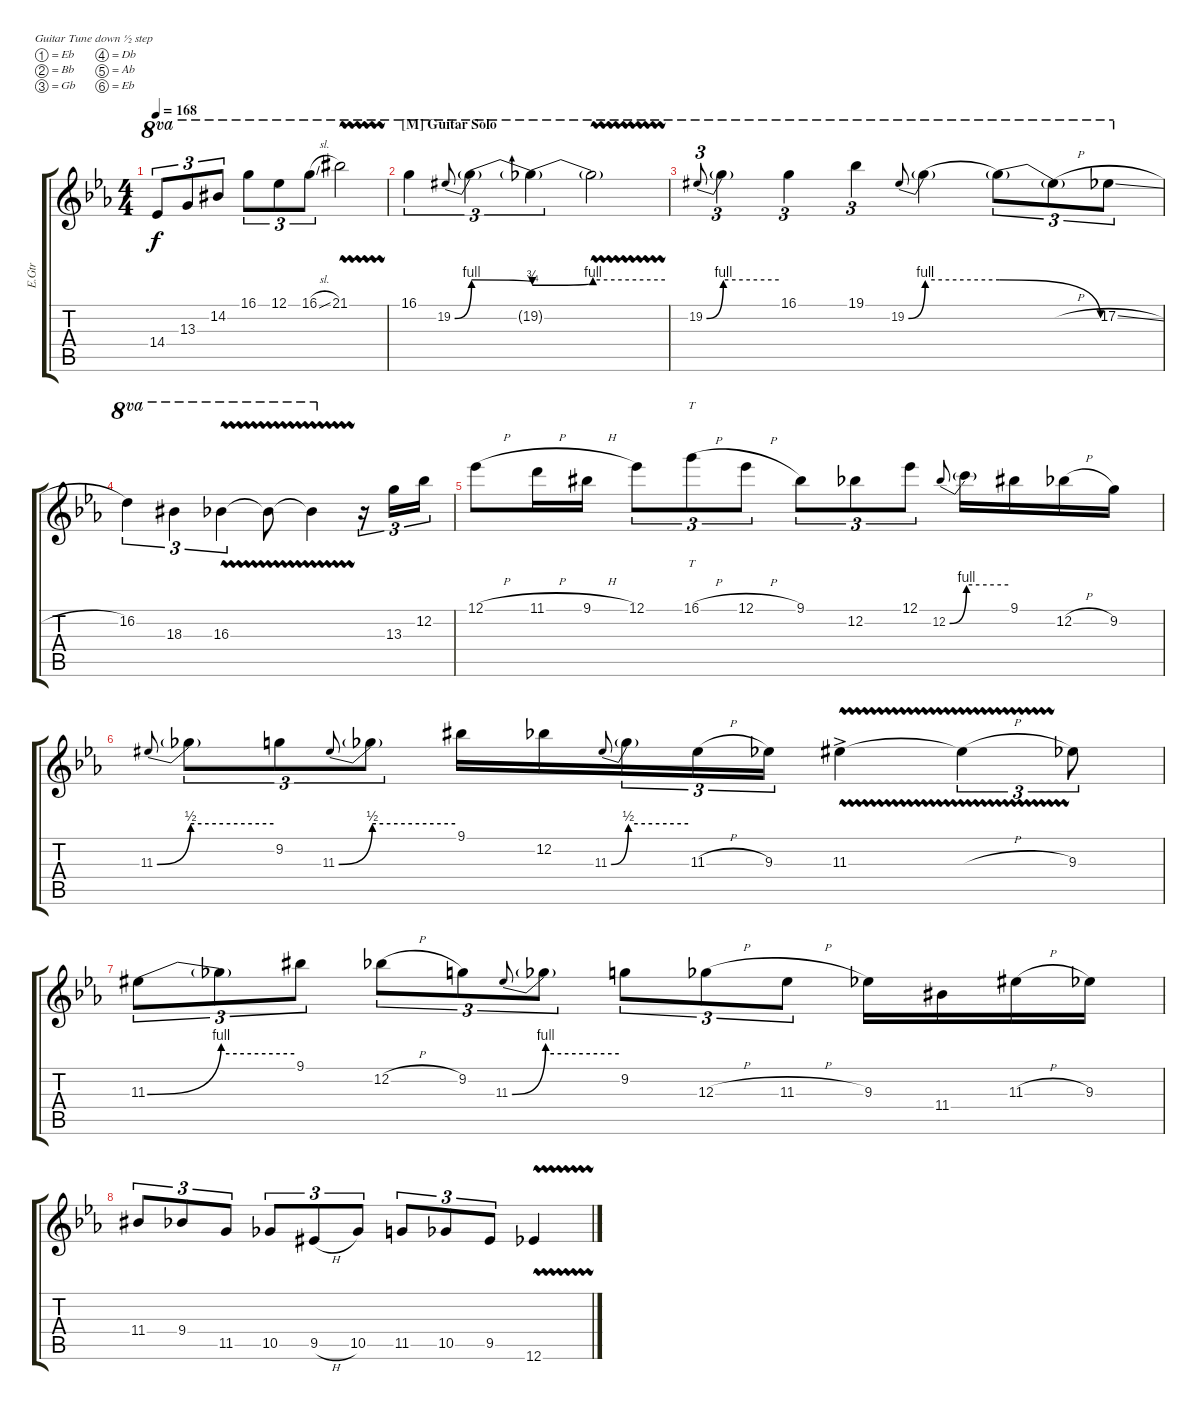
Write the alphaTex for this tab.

\defaultSystemsLayout 4
\bracketExtendMode groupsimilarinstruments
\otherSystemsTrackNameOrientation horizontal
\track ("E.Guitar I" "E.Gtr") {instrument distortionguitar}
\staff {score tabs}
\tuning (Eb4 Bb3 Gb3 Db3 Ab2 Eb2)
\ts (4 4)
\tempo 168
\clef g2
\ks eb
14.4{acc forcenatural}.8{tu (3 2) ot 8va dy f beam Up} 13.3{acc #}.8{tu (3 2) ot 8va beam Up} 14.2{acc #}.8{tu (3 2) ot 8va beam Up} 16.1{acc #}.8{tu (3 2) ot 8va beam Down} 12.1{acc forcenatural}.8{tu (3 2) ot 8va beam Down} 16.1{sl acc #}.8{tu (3 2) ot 8va beam Down} 21.1{vw acc #}.2{ot 8va beam Down} |
\section ("M" "Guitar Solo")
16.1{acc #}.4{tu (3 2) ot 8va beam Down} 19.2{be (bend 0 0 15 4) acc #}.8{tu (3 2) ot 8va gr onbeat beam Up} 19.2{be (release 0 4 15 3) t}.4{tu (3 2) ot 8va beam Down} 19.2{be (bend 0 3 15 4) t}.4{tu (3 2) ot 8va beam Down} 19.2{be (hold 0 4 60 4) vw t}.2{ot 8va beam Down} |
19.2{be (bend 0 0 15 4) acc #}.8{tu (3 2) ot 8va gr onbeat beam Up} 19.2{be (hold 0 4 60 4) t}.4{tu (3 2) ot 8va beam Down} 16.1{acc #}.4{tu (3 2) ot 8va beam Down} 19.1{acc forcenatural}.4{tu (3 2) ot 8va beam Down} 19.2{be (bend 0 0 15 4) acc #}.8{ot 8va gr onbeat beam Up} 19.2{be (hold 0 4 60 4) t}.4{ot 8va beam Down} 19.2{be (release 0 4 6 0) t}.8{tu (3 2) ot 8va beam Down} 19.2{h t acc #}.8{tu (3 2) ot 8va beam Down} 17.2{sl acc forcenatural}.8{tu (3 2) ot 8va beam Down} |
16.2{acc #}.4{tu (3 2) ot 8va beam Down} 18.3{acc #}.4{tu (3 2) ot 8va beam Down} 16.3{vw acc forcenatural}.4{tu (3 2) ot 8va beam Down} 16.3{vw t acc forcenatural}.8{ot 8va beam Down} 16.3{vw t acc forcenatural}.4{ot 8va beam Down} r.16{tu (3 2) beam Down} 13.3{acc #}.16{tu (3 2) beam Down} 12.2{acc forcenatural}.16{tu (3 2) beam Down} |
12.1{h acc forcenatural}.8{beam Down} 11.1{h acc #}.16{beam Down} 9.1{h acc #}.16{beam Down} 12.1{acc forcenatural}.8{tu (3 2) beam Down} 16.1{h acc #}.8{tt tu (3 2) beam Down} 12.1{h acc forcenatural}.8{tu (3 2) beam Down} 9.1{acc #}.8{tu (3 2) beam Down} 12.2{acc forcenatural}.8{tu (3 2) beam Down} 12.1{acc forcenatural}.8{tu (3 2) beam Down} 12.2{be (bend 0 0 15 4) acc forcenatural}.8{gr onbeat beam Up} 12.2{be (hold 0 4 60 4) t}.16{beam Down} 9.1{acc #}.16{beam Down} 12.2{h acc forcenatural}.16{beam Down} 9.2{acc #}.16{beam Down} |
11.3{be (bend 0 0 15 2) acc #}.8{gr onbeat beam Up} 11.3{be (hold 0 2 60 2) t}.8{tu (3 2) beam Down} 9.2{acc #}.8{tu (3 2) beam Down} 11.3{be (bend 0 0 15 2) acc #}.8{gr onbeat beam Up} 11.3{be (hold 0 2 60 2) t}.8{tu (3 2) beam Down} 9.1{acc #}.16{beam Down} 12.2{acc forcenatural}.16{beam Down beam merge} 11.3{be (bend 0 0 15 2) acc #}.8{gr onbeat beam Up beam merge} 11.3{be (hold 0 2 60 2) t}.16{tu (3 2) beam Down} 11.3{h acc #}.16{tu (3 2) beam Down} 9.3{acc forcenatural}.16{tu (3 2) beam Down} 11.3{vw ac acc #}.4{beam Down} 11.3{vw h t acc #}.4{tu (3 2) beam Down} 9.3{acc forcenatural}.8{tu (3 2) beam Down} |
11.3{be (bend 0 0 15 4) acc #}.8{tu (3 2) beam Down} 11.3{be (hold 0 2 60 2) t}.8{tu (3 2) beam Down} 9.1{acc #}.8{tu (3 2) beam Down} 12.2{h acc forcenatural}.8{tu (3 2) beam Down} 9.2{acc #}.8{tu (3 2) beam Down} 11.3{be (bend 0 0 15 4) acc #}.8{tu (3 2) gr onbeat beam Up} 11.3{be (hold 0 2 60 2) t}.8{tu (3 2) beam Down} 9.2{acc #}.8{tu (3 2) beam Down} 12.3{h acc forcenatural}.8{tu (3 2) beam Down} 11.3{h acc #}.8{tu (3 2) beam Down} 9.3{acc forcenatural}.16{beam Down} 11.4{acc #}.16{beam Down} 11.3{h acc #}.16{beam Down} 9.3{acc forcenatural}.16{beam Down} |
11.4{acc #}.8{tu (3 2) beam Up} 9.4{acc forcenatural}.8{tu (3 2) beam Up} 11.5{acc #}.8{tu (3 2) beam Up} 10.5{acc forcenatural}.8{tu (3 2) beam Up} 9.5{h acc #}.8{tu (3 2) beam Up} 10.5{acc forcenatural}.8{tu (3 2) beam Up} 11.5{acc #}.8{tu (3 2) beam Up} 10.5{acc forcenatural}.8{tu (3 2) beam Up} 9.5{acc #}.8{tu (3 2) beam Up} 12.6{vw acc forcenatural}.4{beam Up}
